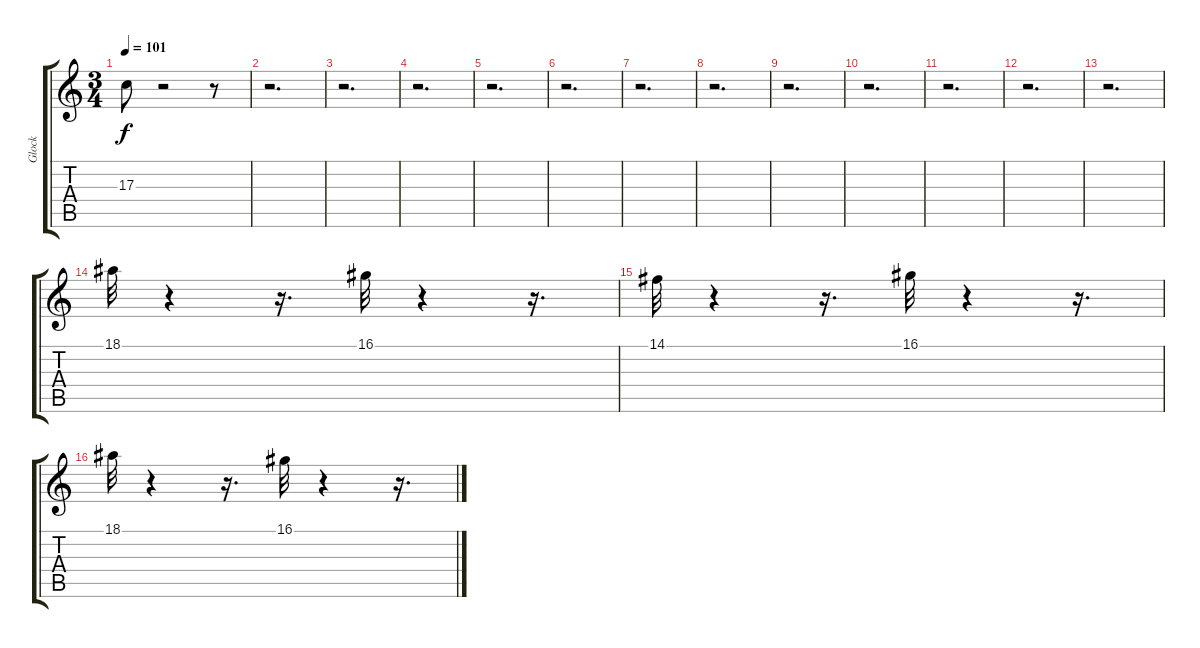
\track ("Glock" "Glock") {instrument glockenspiel}
\staff {score tabs}
\tuning (E4 B3 G3 D3 A2 E2) {hide}
\ts (3 4)
\tempo 101
\clef g2
\ks c
17.3.8{dy f} r.2 r.8 |
r.2{d} |
r.2{d} |
r.2{d} |
r.2{d} |
r.2{d} |
r.2{d} |
r.2{d} |
r.2{d} |
r.2{d} |
r.2{d} |
r.2{d} |
r.2{d} |
18.1.32 r.4 r.16{d} 16.1.32 r.4 r.16{d} |
14.1.32 r.4 r.16{d} 16.1.32 r.4 r.16{d} |
18.1.32 r.4 r.16{d} 16.1.32 r.4 r.16{d}
